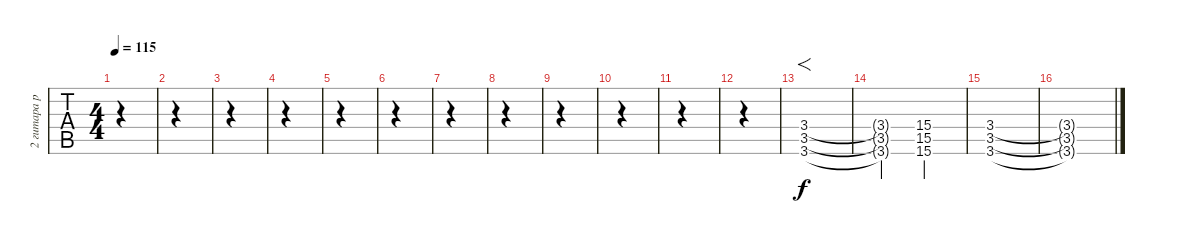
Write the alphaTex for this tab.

\track ("2 гитара ритм дист" "2 гитара р") {instrument distortionguitar}
\staff {tabs}
\tuning (Eb4 Bb3 Gb3 Db3 Ab2 Db2) {hide}
\ts (4 4)
\tempo 115
\clef g2
\ks c
|
|
|
|
|
|
|
|
|
|
|
|
(3.4 3.5 3.6).1{f volume 13 instrument distortionguitar} |
(3.4{t} 3.5{t} 3.6{t}).2 (15.4 15.5 15.6).2 |
(3.4 3.5 3.6).1{volume 13 instrument distortionguitar} |
(3.4{t} 3.5{t} 3.6{t}).1
